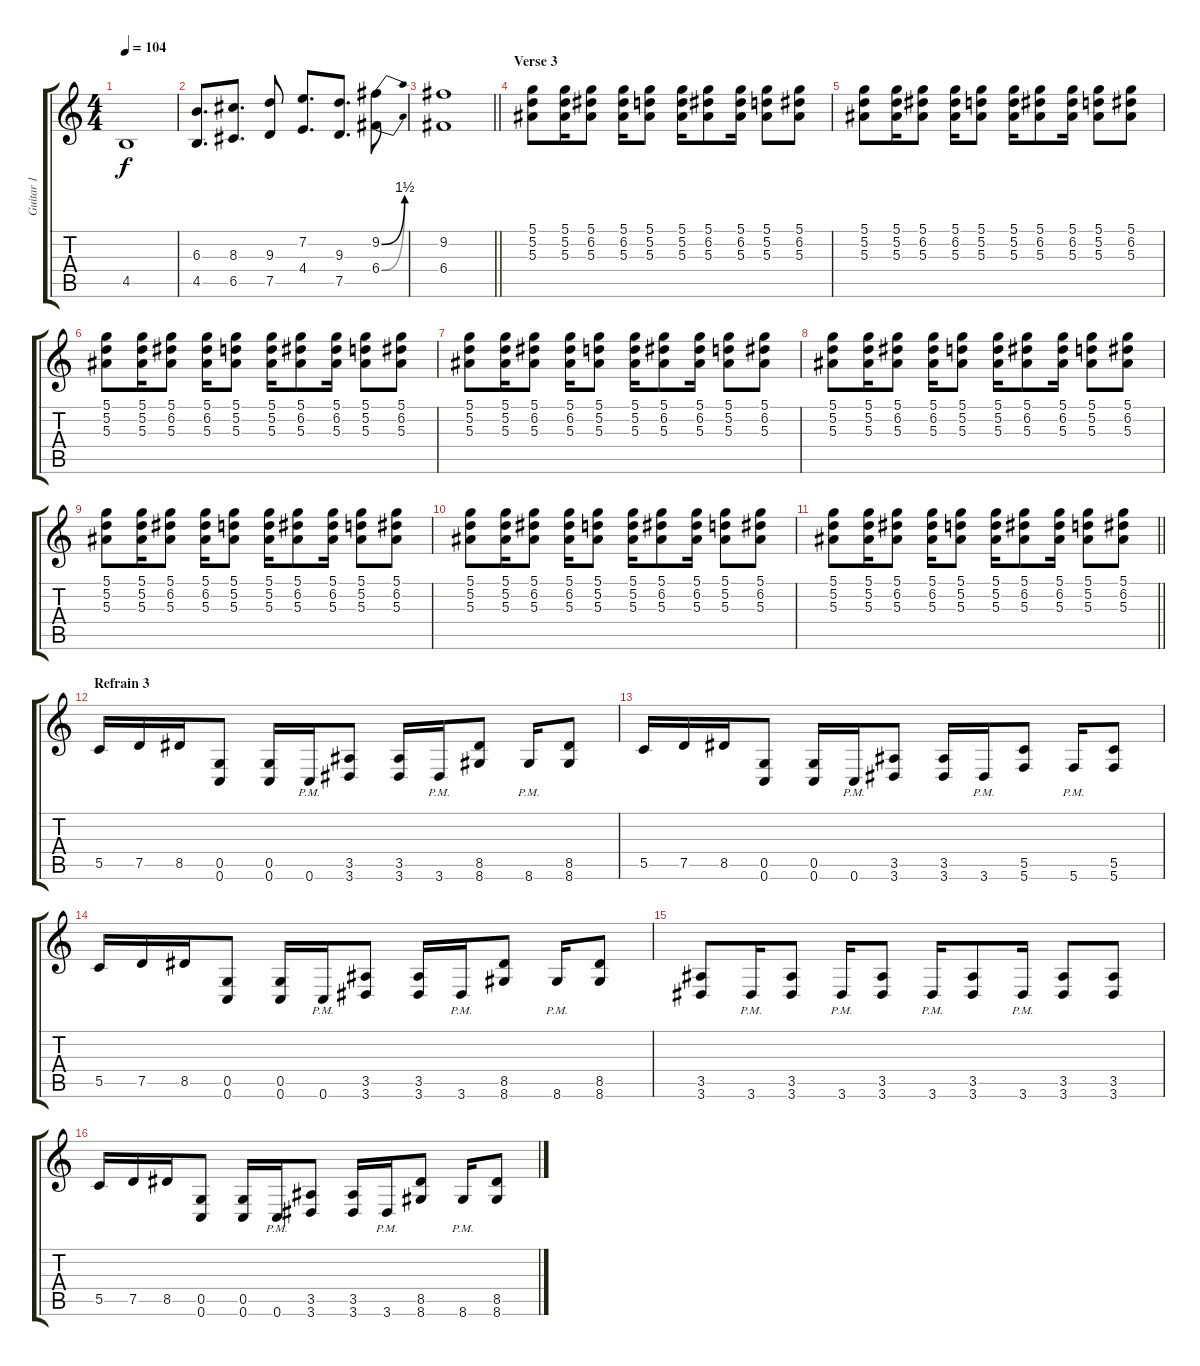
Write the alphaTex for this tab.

\track ("Guitar 1" "Guitar 1") {instrument distortionguitar}
\staff {score tabs}
\tuning (D4 A3 F3 C3 G2 C2) {hide}
\ts (4 4)
\tempo 104
\clef g2
\ks c
4.5.1{dy f} |
(6.3 4.5).8{d} (8.3 6.5).8{d} (9.3 7.5).8 (7.2 4.4).8{d} (9.3 7.5).8{d} (9.2{be (bend 0 0 60 6)} 6.4{be (bend 0 0 60 6)}).8 |
\barLineRight lightlight
(9.2 6.4).1 |
\section ("" "Verse 3")
(5.1 5.2 5.3).8{volume 6} (5.1 5.2 5.3).16 (5.1 6.2 5.3).8 (5.1 6.2 5.3).16 (5.1 5.2 5.3).8 (5.1 5.2 5.3).16 (5.1 6.2 5.3).8 (5.1 6.2 5.3).16 (5.1 5.2 5.3).8 (5.1 6.2 5.3).8 |
(5.1 5.2 5.3).8 (5.1 5.2 5.3).16 (5.1 6.2 5.3).8 (5.1 6.2 5.3).16 (5.1 5.2 5.3).8 (5.1 5.2 5.3).16 (5.1 6.2 5.3).8 (5.1 6.2 5.3).16 (5.1 5.2 5.3).8 (5.1 6.2 5.3).8 |
(5.1 5.2 5.3).8 (5.1 5.2 5.3).16 (5.1 6.2 5.3).8 (5.1 6.2 5.3).16 (5.1 5.2 5.3).8 (5.1 5.2 5.3).16 (5.1 6.2 5.3).8 (5.1 6.2 5.3).16 (5.1 5.2 5.3).8 (5.1 6.2 5.3).8 |
(5.1 5.2 5.3).8 (5.1 5.2 5.3).16 (5.1 6.2 5.3).8 (5.1 6.2 5.3).16 (5.1 5.2 5.3).8 (5.1 5.2 5.3).16 (5.1 6.2 5.3).8 (5.1 6.2 5.3).16 (5.1 5.2 5.3).8 (5.1 6.2 5.3).8 |
(5.1 5.2 5.3).8 (5.1 5.2 5.3).16 (5.1 6.2 5.3).8 (5.1 6.2 5.3).16 (5.1 5.2 5.3).8 (5.1 5.2 5.3).16 (5.1 6.2 5.3).8 (5.1 6.2 5.3).16 (5.1 5.2 5.3).8 (5.1 6.2 5.3).8 |
(5.1 5.2 5.3).8 (5.1 5.2 5.3).16 (5.1 6.2 5.3).8 (5.1 6.2 5.3).16 (5.1 5.2 5.3).8 (5.1 5.2 5.3).16 (5.1 6.2 5.3).8 (5.1 6.2 5.3).16 (5.1 5.2 5.3).8 (5.1 6.2 5.3).8 |
(5.1 5.2 5.3).8 (5.1 5.2 5.3).16 (5.1 6.2 5.3).8 (5.1 6.2 5.3).16 (5.1 5.2 5.3).8 (5.1 5.2 5.3).16 (5.1 6.2 5.3).8 (5.1 6.2 5.3).16 (5.1 5.2 5.3).8 (5.1 6.2 5.3).8 |
\barLineRight lightlight
(5.1 5.2 5.3).8 (5.1 5.2 5.3).16 (5.1 6.2 5.3).8 (5.1 6.2 5.3).16 (5.1 5.2 5.3).8 (5.1 5.2 5.3).16 (5.1 6.2 5.3).8 (5.1 6.2 5.3).16 (5.1 5.2 5.3).8 (5.1 6.2 5.3).8 |
\section ("" "Refrain 3")
5.5.16{volume 13} 7.5.16 8.5.16 (0.5 0.6).8 (0.5 0.6).16 0.6{pm}.16 (3.5 3.6).8 (3.5 3.6).16 3.6{pm}.16 (8.5 8.6).8 8.6{pm}.16 (8.5 8.6).8 |
5.5.16 7.5.16 8.5.16 (0.5 0.6).8 (0.5 0.6).16 0.6{pm}.16 (3.5 3.6).8 (3.5 3.6).16 3.6{pm}.16 (5.5 5.6).8 5.6{pm}.16 (5.5 5.6).8 |
5.5.16 7.5.16 8.5.16 (0.5 0.6).8 (0.5 0.6).16 0.6{pm}.16 (3.5 3.6).8 (3.5 3.6).16 3.6{pm}.16 (8.5 8.6).8 8.6{pm}.16 (8.5 8.6).8 |
(3.5 3.6).8 3.6{pm}.16 (3.5 3.6).8 3.6{pm}.16 (3.5 3.6).8 3.6{pm}.16 (3.5 3.6).8 3.6{pm}.16 (3.5 3.6).8 (3.5 3.6).8 |
5.5.16 7.5.16 8.5.16 (0.5 0.6).8 (0.5 0.6).16 0.6{pm}.16 (3.5 3.6).8 (3.5 3.6).16 3.6{pm}.16 (8.5 8.6).8 8.6{pm}.16 (8.5 8.6).8
